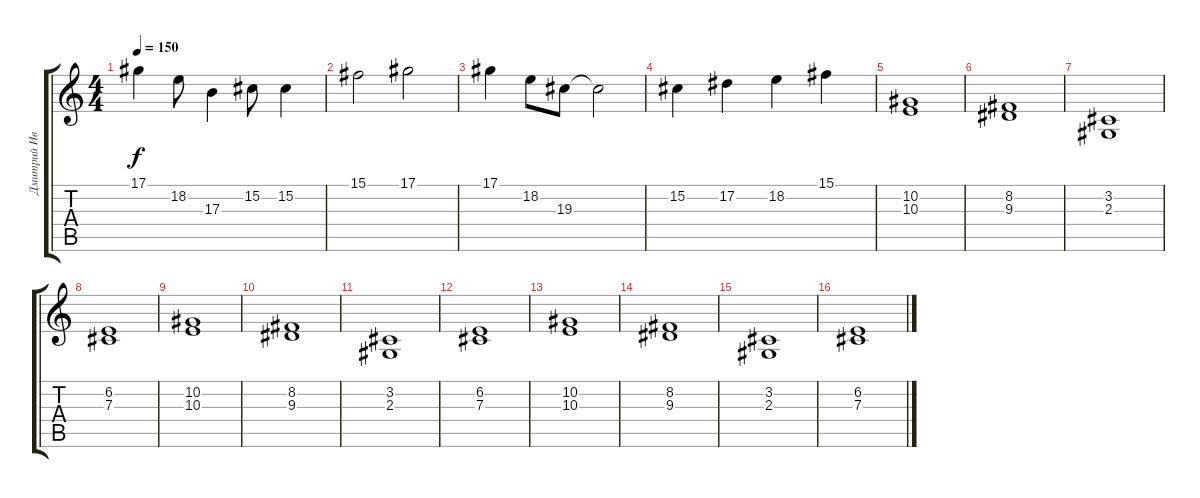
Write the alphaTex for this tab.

\track ("Дмитрий Иванов" "Дмитрий Ив") {instrument stringensemble2}
\staff {score tabs}
\tuning (Eb4 Bb3 Gb3 Db3 Ab2 Eb2) {hide}
\ts (4 4)
\tempo 150
\clef g2
\ks c
17.1.4{dy f} 18.2.8 17.3.4 15.2.8 15.2.4 |
15.1.2 17.1.2 |
17.1.4 18.2.8 19.3.8 19.3{t}.2 |
15.2.4 17.2.4 18.2.4 15.1.4 |
(10.2 10.3).1{volume 9 instrument stringensemble2} |
(8.2 9.3).1 |
(3.2 2.3).1 |
(6.2 7.3).1 |
(10.2 10.3).1 |
(8.2 9.3).1 |
(3.2 2.3).1 |
(6.2 7.3).1 |
(10.2 10.3).1 |
(8.2 9.3).1 |
(3.2 2.3).1 |
(6.2 7.3).1
